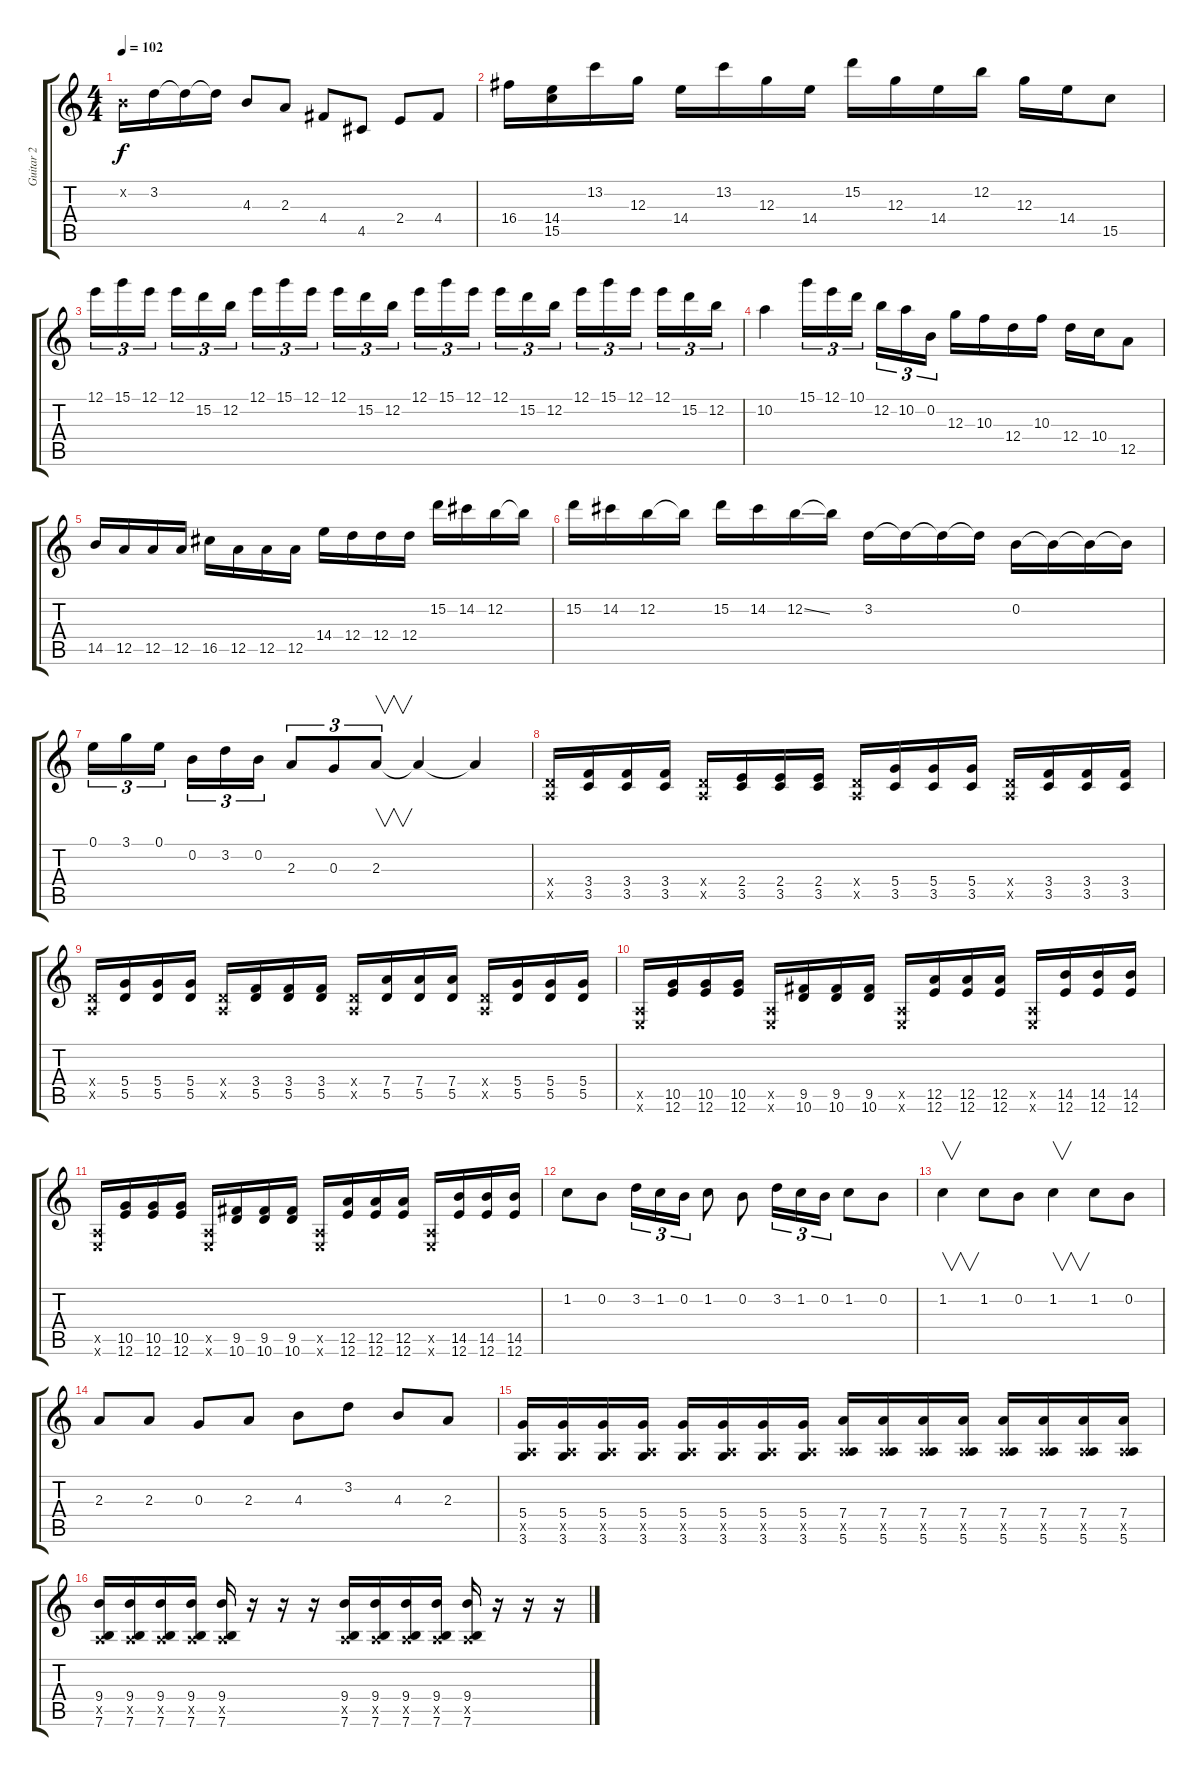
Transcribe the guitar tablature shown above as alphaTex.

\track ("Guitar 2" "Guitar 2") {instrument overdrivenguitar}
\staff {score tabs}
\tuning (E4 B3 G3 D3 A2 E2) {hide}
\ts (4 4)
\tempo 102
\clef g2
\ks c
0.2{x}.16{dy f} 3.2.16 3.2{t}.16 3.2{t}.16 4.3.8 2.3.8 4.4.8 4.5.8 2.4.8 4.4.8 |
16.4.16 (14.4 15.5).16 13.2.16 12.3.16 14.4.16 13.2.16 12.3.16 14.4.16 15.2.16 12.3.16 14.4.16 12.2.16 12.3.16 14.4.16 15.5.8 |
12.1.16{tu (3 2)} 15.1.16{tu (3 2)} 12.1.16{tu (3 2)} 12.1.16{tu (3 2)} 15.2.16{tu (3 2)} 12.2.16{tu (3 2)} 12.1.16{tu (3 2)} 15.1.16{tu (3 2)} 12.1.16{tu (3 2)} 12.1.16{tu (3 2)} 15.2.16{tu (3 2)} 12.2.16{tu (3 2)} 12.1.16{tu (3 2)} 15.1.16{tu (3 2)} 12.1.16{tu (3 2)} 12.1.16{tu (3 2)} 15.2.16{tu (3 2)} 12.2.16{tu (3 2)} 12.1.16{tu (3 2)} 15.1.16{tu (3 2)} 12.1.16{tu (3 2)} 12.1.16{tu (3 2)} 15.2.16{tu (3 2)} 12.2.16{tu (3 2)} |
10.2.4 15.1.16{tu (3 2)} 12.1.16{tu (3 2)} 10.1.16{tu (3 2)} 12.2.16{tu (3 2)} 10.2.16{tu (3 2)} 0.2.16{tu (3 2)} 12.3.16 10.3.16 12.4.16 10.3.16 12.4.16 10.4.16 12.5.8 |
14.5.16 12.5.16 12.5.16 12.5.16 16.5.16 12.5.16 12.5.16 12.5.16 14.4.16 12.4.16 12.4.16 12.4.16 15.2.16 14.2.16 12.2.16 12.2{t}.16 |
15.2.16 14.2.16 12.2.16 12.2{t}.16 15.2.16 14.2.16 12.2{ss}.16 12.2{t}.16 3.2.16 3.2{t}.16 3.2{t}.16 3.2{t}.16 0.2.16 0.2{t}.16 0.2{t}.16 0.2{t}.16 |
0.1.16{tu (3 2)} 3.1.16{tu (3 2)} 0.1.16{tu (3 2)} 0.2.16{tu (3 2)} 3.2.16{tu (3 2)} 0.2.16{tu (3 2)} 2.3.8{tu (3 2)} 0.3.8{tu (3 2)} 2.3.8{v tu (3 2)} 2.3{t}.4 2.3{t}.4 |
(0.4{x} 0.5{x}).16 (3.4 3.5).16 (3.4 3.5).16 (3.4 3.5).16 (0.4{x} 0.5{x}).16 (2.4 3.5).16 (2.4 3.5).16 (2.4 3.5).16 (0.4{x} 0.5{x}).16 (5.4 3.5).16 (5.4 3.5).16 (5.4 3.5).16 (0.4{x} 0.5{x}).16 (3.4 3.5).16 (3.4 3.5).16 (3.4 3.5).16 |
(0.4{x} 0.5{x}).16 (5.4 5.5).16 (5.4 5.5).16 (5.4 5.5).16 (0.4{x} 0.5{x}).16 (3.4 5.5).16 (3.4 5.5).16 (3.4 5.5).16 (0.4{x} 0.5{x}).16 (7.4 5.5).16 (7.4 5.5).16 (7.4 5.5).16 (0.4{x} 0.5{x}).16 (5.4 5.5).16 (5.4 5.5).16 (5.4 5.5).16 |
(0.5{x} 0.6{x}).16 (10.5 12.6).16 (10.5 12.6).16 (10.5 12.6).16 (0.5{x} 0.6{x}).16 (9.5 10.6).16 (9.5 10.6).16 (9.5 10.6).16 (0.5{x} 0.6{x}).16 (12.5 12.6).16 (12.5 12.6).16 (12.5 12.6).16 (0.5{x} 0.6{x}).16 (14.5 12.6).16 (14.5 12.6).16 (14.5 12.6).16 |
(0.5{x} 0.6{x}).16 (10.5 12.6).16 (10.5 12.6).16 (10.5 12.6).16 (0.5{x} 0.6{x}).16 (9.5 10.6).16 (9.5 10.6).16 (9.5 10.6).16 (0.5{x} 0.6{x}).16 (12.5 12.6).16 (12.5 12.6).16 (12.5 12.6).16 (0.5{x} 0.6{x}).16 (14.5 12.6).16 (14.5 12.6).16 (14.5 12.6).16 |
1.2.8 0.2.8 3.2.16{tu (3 2)} 1.2.16{tu (3 2)} 0.2.16{tu (3 2)} 1.2.8 0.2.8 3.2.16{tu (3 2)} 1.2.16{tu (3 2)} 0.2.16{tu (3 2)} 1.2.8 0.2.8 |
1.2.4{v} 1.2.8 0.2.8 1.2.4{v} 1.2.8 0.2.8 |
2.3.8 2.3.8 0.3.8 2.3.8 4.3.8 3.2.8 4.3.8 2.3.8 |
(5.4 0.5{x} 3.6).16 (5.4 0.5{x} 3.6).16 (5.4 0.5{x} 3.6).16 (5.4 0.5{x} 3.6).16 (5.4 0.5{x} 3.6).16 (5.4 0.5{x} 3.6).16 (5.4 0.5{x} 3.6).16 (5.4 0.5{x} 3.6).16 (7.4 0.5{x} 5.6).16 (7.4 0.5{x} 5.6).16 (7.4 0.5{x} 5.6).16 (7.4 0.5{x} 5.6).16 (7.4 0.5{x} 5.6).16 (7.4 0.5{x} 5.6).16 (7.4 0.5{x} 5.6).16 (7.4 0.5{x} 5.6).16 |
(9.4 0.5{x} 7.6).16 (9.4 0.5{x} 7.6).16 (9.4 0.5{x} 7.6).16 (9.4 0.5{x} 7.6).16 (9.4 0.5{x} 7.6).16 r.16 r.16 r.16 (9.4 0.5{x} 7.6).16 (9.4 0.5{x} 7.6).16 (9.4 0.5{x} 7.6).16 (9.4 0.5{x} 7.6).16 (9.4 0.5{x} 7.6).16 r.16 r.16 r.16
